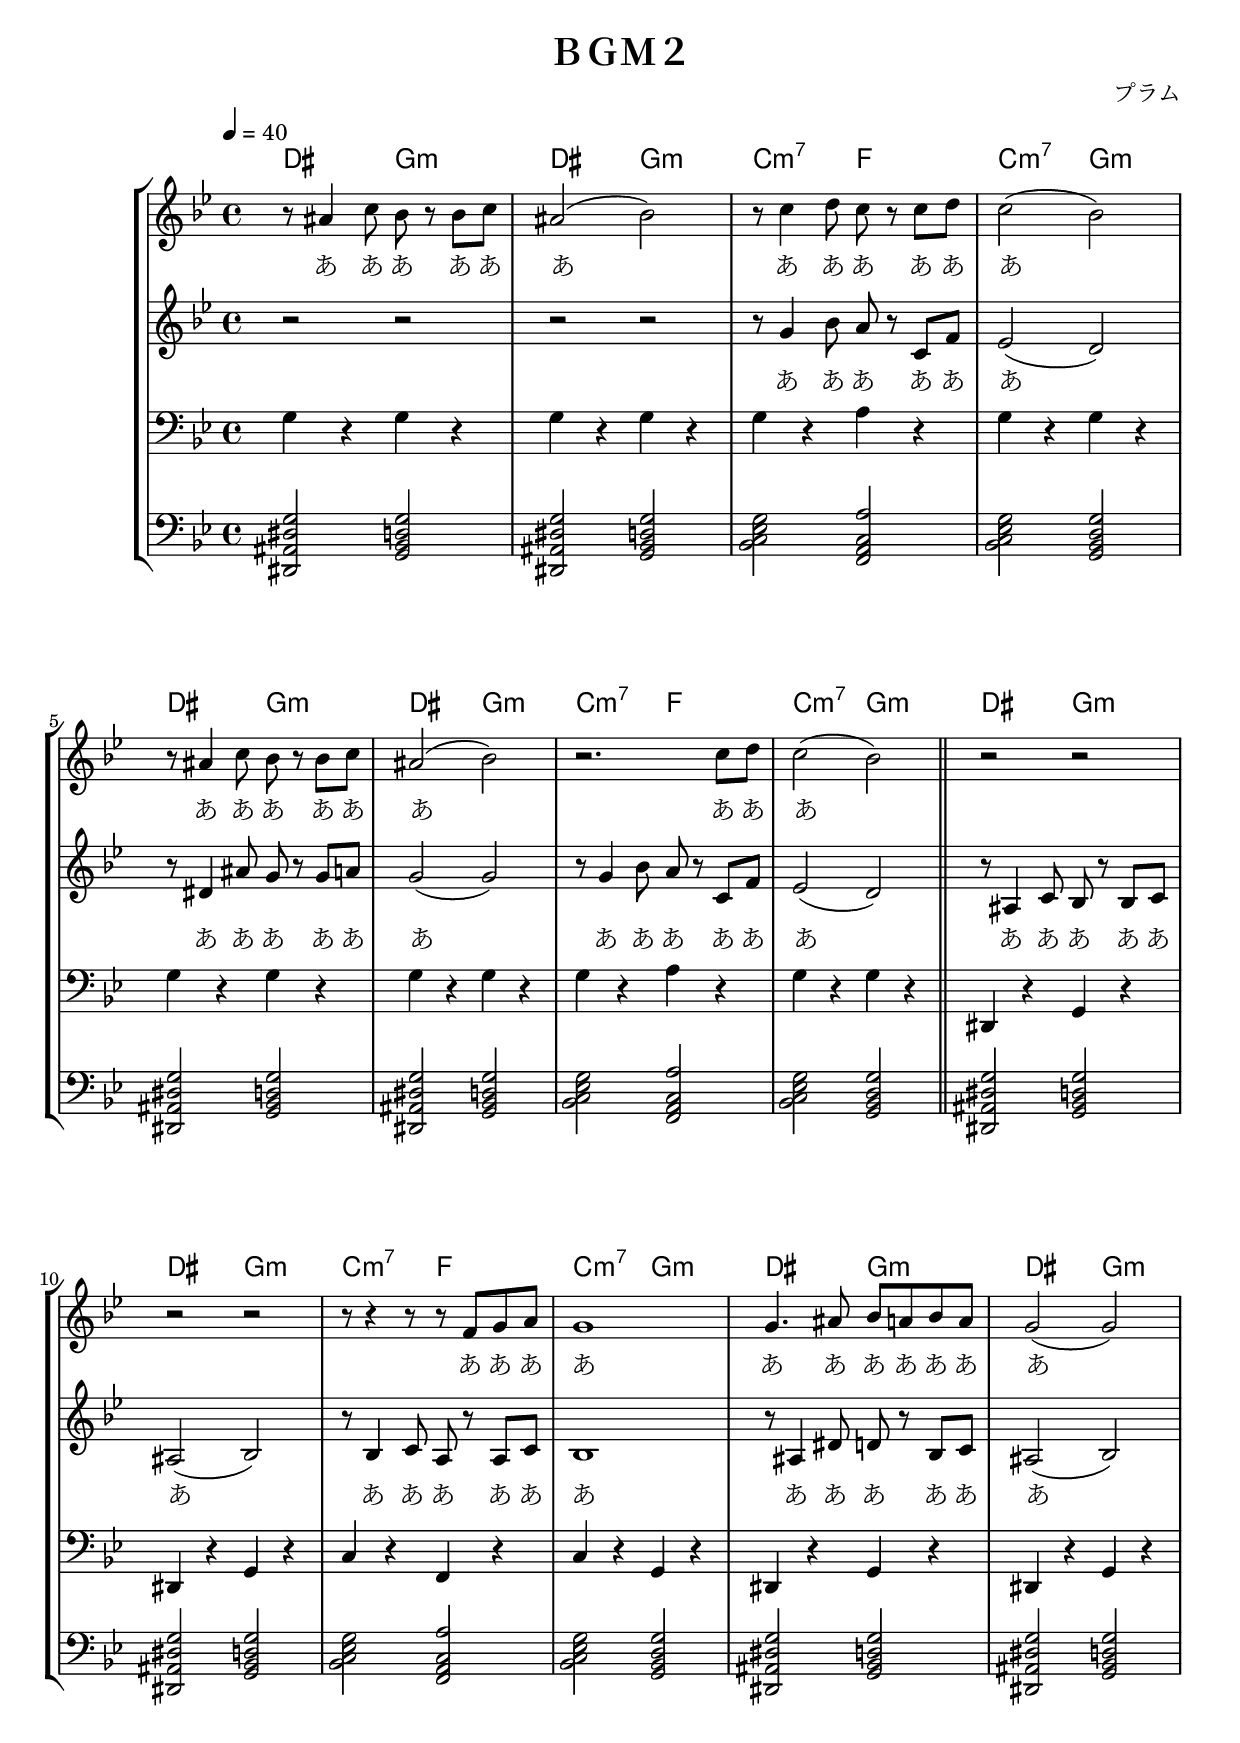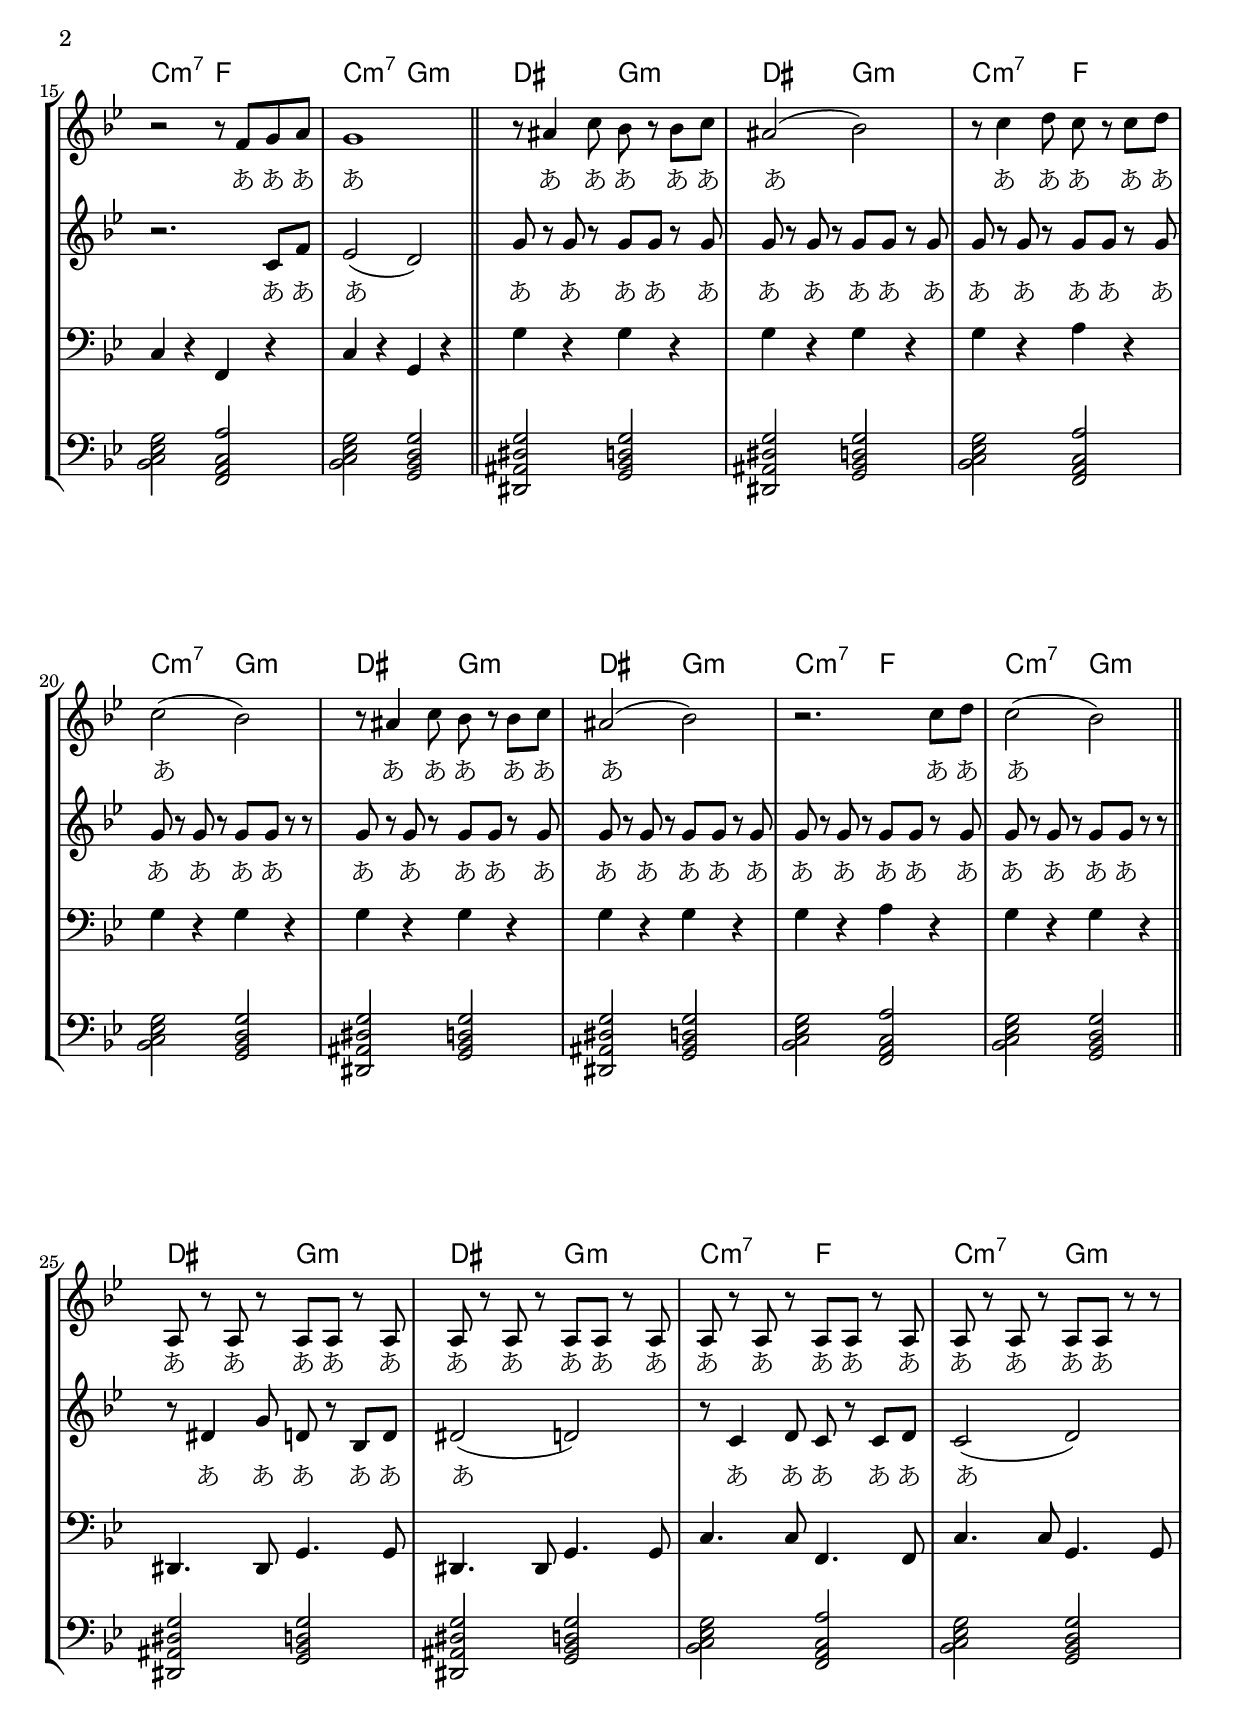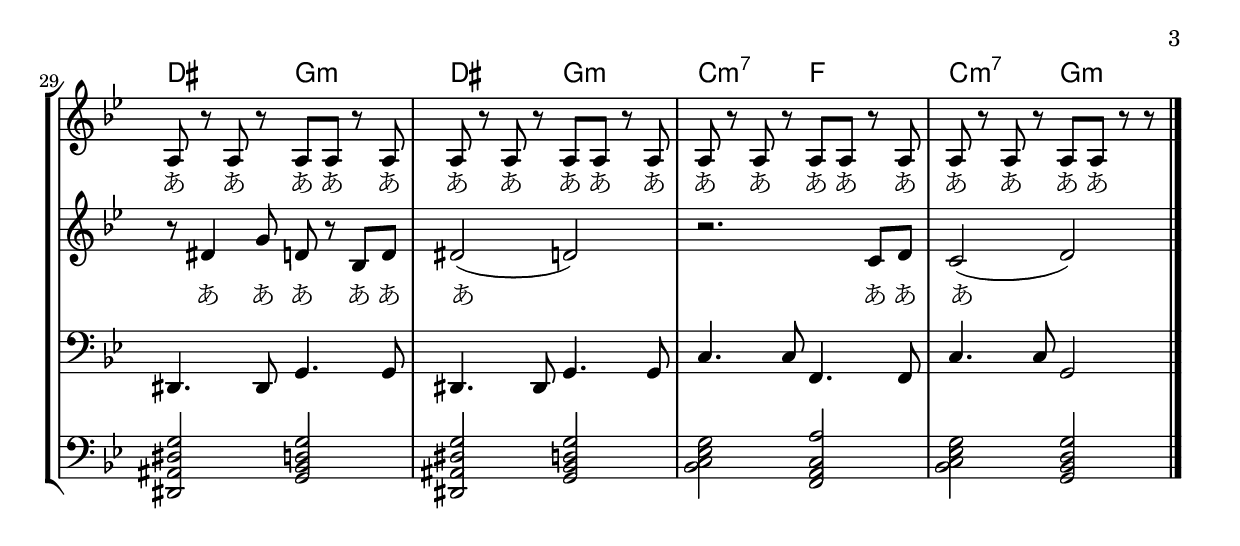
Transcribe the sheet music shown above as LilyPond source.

\version "2.12.1"

\header {
	title = \markup {ＢＧＭ２}
	composer = \markup \center-column {プラム}
}

harmony = \chordmode {
	dis2 g:m dis g:m c:min7 f c:min7 g:m dis g:m dis g:m c:min7 f c:min7 g:m 

	dis g:m dis g:m c:min7 f c:min7 g:m dis g:m dis g:m c:min7 f c:min7 g:m 

	dis g:m dis g:m c:min7 f c:min7 g:m dis g:m dis g:m c:min7 f c:min7 g:m 

	dis g:m dis g:m c:min7 f c:min7 g:m dis g:m dis g:m c:min7 f c:min7 g:m 
}

melody = {
	\set Staff.midiInstrument = #"Flute"
		\key bes \major
	\tempo 4 = 40
r8  ais'4  c''8  bes'8  r8  bes'8  c''8 
	ais'2  (bes'2) 
	r8  c''4  d''8  c''8  r8  c''8  d''8 
	c''2  (bes'2) 
	r8  ais'4  c''8  bes'8  r8  bes'8  c''8 
	ais'2  (bes'2) 
	r2.  c''8  d''8 
	c''2  (bes'2)
	\set Staff.midiInstrument = #"Choir Aahs"
	r2  r2 
	r2  r2 
	r8  r4  r8  r8  f'8  g'8  a'8 
	g'1 
	g'4.  ais'8  bes'8  a'8  bes'8  a'8 
	g'2  (g'2) 
	r2  r8  f'8  g'8  a'8 
	g'1
	\set Staff.midiInstrument = #"Flute"
	r8  ais'4  c''8  bes'8  r8  bes'8  c''8 
	ais'2  (bes'2) 
	r8  c''4  d''8  c''8  r8  c''8  d''8 
	c''2  (bes'2) 
	r8  ais'4  c''8  bes'8  r8  bes'8  c''8 
	ais'2  (bes'2) 
	r2.  c''8  d''8 
	c''2  (bes'2)
	\set Staff.midiInstrument = #"Timpani"
	a8  r8  a8  r8  a8  a8  r8  a8 
	a8  r8  a8  r8  a8  a8  r8  a8 
	a8  r8  a8  r8  a8  a8  r8  a8 
	a8  r8  a8  r8  a8  a8  r8  r8 
	a8  r8  a8  r8  a8  a8  r8  a8 
	a8  r8  a8  r8  a8  a8  r8  a8 
	a8  r8  a8  r8  a8  a8  r8  a8 
	a8  r8  a8  r8  a8  a8  r8  r8
	\bar "|."
}

words = \lyricmode {
	あ  あ  あ  あ  あ  あ  あ  あ  あ  あ  あ  あ  あ  あ  あ  あ  あ  あ  あ  あ  あ  
	あ  あ  あ  あ  あ  あ  あ  あ  あ  あ  あ  あ  あ  あ  あ  
	あ  あ  あ  あ  あ  あ  あ  あ  あ  あ  あ  あ  あ  あ  あ  あ  あ  あ  あ  あ  あ  
	あ  あ  あ  あ  あ  あ  あ  あ  あ  あ  あ  あ  あ  あ  あ  あ  あ  あ  あ  あ  あ  あ  あ  あ  あ  あ  あ  あ  あ  あ  あ  あ  あ  あ  あ  あ  あ  あ  
}

secondmelody = {
	\set Staff.midiInstrument = #"Flute"
		\key bes \major
	\tempo 4 = 40
r2  r2 
	r2  r2 
	r8  g'4  bes'8  a'8  r8  c'8  f'8 
	es'2  (d'2) 
	r8  dis'4  ais'8  g'8  r8  g'8  a'8 
	g'2  (g'2) 
	r8  g'4  bes'8  a'8  r8  c'8  f'8 
	es'2  (d'2)
	\set Staff.midiInstrument = #"Flute"
	r8  ais4  c'8  bes8  r8  bes8  c'8 
	ais2  (bes2) 
	r8  bes4  c'8  a8  r8  a8  c'8 
	bes1 
	r8  ais4  dis'8  d'8  r8  bes8  c'8 
	ais2  (bes2) 
	r2.  c'8  f'8 
	es'2  (d'2)
	\set Staff.midiInstrument = #"Timpani"
	g'8  r8  g'8  r8  g'8  g'8  r8  g'8 
	g'8  r8  g'8  r8  g'8  g'8  r8  g'8 
	g'8  r8  g'8  r8  g'8  g'8  r8  g'8 
	g'8  r8  g'8  r8  g'8  g'8  r8  r8 
	g'8  r8  g'8  r8  g'8  g'8  r8  g'8 
	g'8  r8  g'8  r8  g'8  g'8  r8  g'8 
	g'8  r8  g'8  r8  g'8  g'8  r8  g'8 
	g'8  r8  g'8  r8  g'8  g'8  r8  r8
	\set Staff.midiInstrument = #"Flute"
	r8  dis'4  g'8  d'8  r8  bes8  d'8 
	dis'2  (d'2) 
	r8  c'4  d'8  c'8  r8  c'8  d'8 
	c'2  (d'2) 
	r8  dis'4  g'8  d'8  r8  bes8  d'8 
	dis'2  (d'2) 
	r2.  c'8  d'8 
	c'2  (d'2)
	\bar "|."
}

secondwords = \lyricmode {
	あ  あ  あ  あ  あ  あ  あ  あ  あ  あ  あ  あ  あ  あ  あ  あ  あ  あ  
	あ  あ  あ  あ  あ  あ  あ  あ  あ  あ  あ  あ  あ  あ  あ  あ  あ  あ  あ  あ  あ  
	あ  あ  あ  あ  あ  あ  あ  あ  あ  あ  あ  あ  あ  あ  あ  あ  あ  あ  あ  あ  あ  あ  あ  あ  あ  あ  あ  あ  あ  あ  あ  あ  あ  あ  あ  あ  あ  あ  
	あ  あ  あ  あ  あ  あ  あ  あ  あ  あ  あ  あ  あ  あ  あ  あ  あ  あ  あ  あ  あ  
}

tempochange = {
	\tempo 4 = 40
	r1 | r1 | r1 | r1 | r1 | r1 | r1 | r1 \bar "||"
	\tempo 4 = 40
	r1 | r1 | r1 | r1 | r1 | r1 | r1 | r1 \bar "||"
	\tempo 4 = 40
	r1 | r1 | r1 | r1 | r1 | r1 | r1 | r1 \bar "||"
	\tempo 4 = 40
	r1 | r1 | r1 | r1 | r1 | r1 | r1 | r1 \bar "|."
}

mainacc = {
	\clef bass
	\set Staff.midiInstrument = #"Koto"
	\key bes \major
	\tempo 4 = 40
	g4 r4
	g4 r4
	g4 r4
	g4 r4
	g4 r4
	a4 r4
	g4 r4
	g4 r4
	g4 r4
	g4 r4
	g4 r4
	g4 r4
	g4 r4
	a4 r4
	g4 r4
	g4 r4
	\bar "||"

	\set Staff.midiInstrument = #"Koto"
	dis,4 r4
	g,4 r4
	dis,4 r4
	g,4 r4
	c4 r4
	f,4 r4
	c4 r4
	g,4 r4
	dis,4 r4
	g,4 r4
	dis,4 r4
	g,4 r4
	c4 r4
	f,4 r4
	c4 r4
	g,4 r4
	\bar "||"

	\set Staff.midiInstrument = #"Koto"
	g4 r4
	g4 r4
	g4 r4
	g4 r4
	g4 r4
	a4 r4
	g4 r4
	g4 r4
	g4 r4
	g4 r4
	g4 r4
	g4 r4
	g4 r4
	a4 r4
	g4 r4
	g4 r4
	\bar "||"

	\set Staff.midiInstrument = #"Electric Bass (pick)"
	dis,4.dis,8
	g,4.g,8
	dis,4.dis,8
	g,4.g,8
	c4.c8
	f,4.f,8
	c4.c8
	g,4.g,8
	dis,4.dis,8
	g,4.g,8
	dis,4.dis,8
	g,4.g,8
	c4.c8
	f,4.f,8
	c4.c8
	g,2
	\bar "|."
}

subacc = {
	\clef bass
	\set Staff.midiInstrument = #"FX 2 (soundtrack)"
	\key bes \major
	\tempo 4 = 40
	<dis, ais, dis g>2
	<g, bes, d g>2
	<dis, ais, dis g>2
	<g, bes, d g>2
	<c bes, es g>2
	<f, a, c a>2
	<c bes, es g>2
	<g, bes, d g>2
	<dis, ais, dis g>2
	<g, bes, d g>2
	<dis, ais, dis g>2
	<g, bes, d g>2
	<c bes, es g>2
	<f, a, c a>2
	<c bes, es g>2
	<g, bes, d g>2
	\bar "||"

	\set Staff.midiInstrument = #"FX 2 (soundtrack)"
	<dis, ais, dis g>2
	<g, bes, d g>2
	<dis, ais, dis g>2
	<g, bes, d g>2
	<c bes, es g>2
	<f, a, c a>2
	<c bes, es g>2
	<g, bes, d g>2
	<dis, ais, dis g>2
	<g, bes, d g>2
	<dis, ais, dis g>2
	<g, bes, d g>2
	<c bes, es g>2
	<f, a, c a>2
	<c bes, es g>2
	<g, bes, d g>2
	\bar "||"

	\set Staff.midiInstrument = #"FX 2 (soundtrack)"
	<dis, ais, dis g>2
	<g, bes, d g>2
	<dis, ais, dis g>2
	<g, bes, d g>2
	<c bes, es g>2
	<f, a, c a>2
	<c bes, es g>2
	<g, bes, d g>2
	<dis, ais, dis g>2
	<g, bes, d g>2
	<dis, ais, dis g>2
	<g, bes, d g>2
	<c bes, es g>2
	<f, a, c a>2
	<c bes, es g>2
	<g, bes, d g>2
	\bar "||"

	\set Staff.midiInstrument = #"FX 2 (soundtrack)"
	<dis, ais, dis g>2
	<g, bes, d g>2
	<dis, ais, dis g>2
	<g, bes, d g>2
	<c bes, es g>2
	<f, a, c a>2
	<c bes, es g>2
	<g, bes, d g>2
	<dis, ais, dis g>2
	<g, bes, d g>2
	<dis, ais, dis g>2
	<g, bes, d g>2
	<c bes, es g>2
	<f, a, c a>2
	<c bes, es g>2
	<g, bes, d g>2
	\bar "|."
}

percA = {
	\drummode {
	r1 |r1 |r1 |r1 |r1 |r1 |r1 |r1 \bar "||"
	r1 |r1 |r1 |r1 |r1 |r1 |r1 |r1 \bar "||"
	r1 |r1 |r1 |r1 |r1 |r1 |r1 |r1 \bar "||"
	r1 |r1 |r1 |r1 |r1 |r1 |r1 |r1 \bar "|."
	}
}

percB = {
	\drummode {
	r1 |r1 |r1 |r1 |r1 |r1 |r1 |r1 \bar "||"
	r1 |r1 |r1 |r1 |r1 |r1 |r1 |r1 \bar "||"
	r1 |r1 |r1 |r1 |r1 |r1 |r1 |r1 \bar "||"
	r1 |r1 |r1 |r1 |r1 |r1 |r1 |r1 \bar "|."
	}
}

percC = {
	\drummode {
	r1 |r1 |r1 |r1 |r1 |r1 |r1 |r1 \bar "||"
	r1 |r1 |r1 |r1 |r1 |r1 |r1 |r1 \bar "||"
	r1 |r1 |r1 |r1 |r1 |r1 |r1 |r1 \bar "||"
	r1 |r1 |r1 |r1 |r1 |r1 |r1 |r1 \bar "|."
	}
}

percD = {
	\drummode {
	r1 |r1 |r1 |r1 |r1 |r1 |r1 |r1 \bar "||"
	r1 |r1 |r1 |r1 |r1 |r1 |r1 |r1 \bar "||"
	r1 |r1 |r1 |r1 |r1 |r1 |r1 |r1 \bar "||"
	r1 |r1 |r1 |r1 |r1 |r1 |r1 |r1 \bar "|."
	}
}

percE = {
	\drummode {
	r1 |r1 |r1 |r1 |r1 |r1 |r1 |r1 \bar "||"
	r1 |r1 |r1 |r1 |r1 |r1 |r1 |r1 \bar "||"
	r1 |r1 |r1 |r1 |r1 |r1 |r1 |r1 \bar "||"
	r1 |r1 |r1 |r1 |r1 |r1 |r1 |r1 \bar "|."
	}
}

\score {
	<<
		\new StaffGroup <<
			\new ChordNames {\harmony}
			\new Voice = "melody" {\melody}
			\new Lyrics \lyricsto "melody" \words
			\new Voice = "secondmelody" {\secondmelody}
			\new Lyrics \lyricsto "secondmelody" \secondwords
			\new Staff = "mainacc" {\mainacc}
			\new Staff = "subacc" {\subacc}
		>>
	>>
	\layout { }
}
